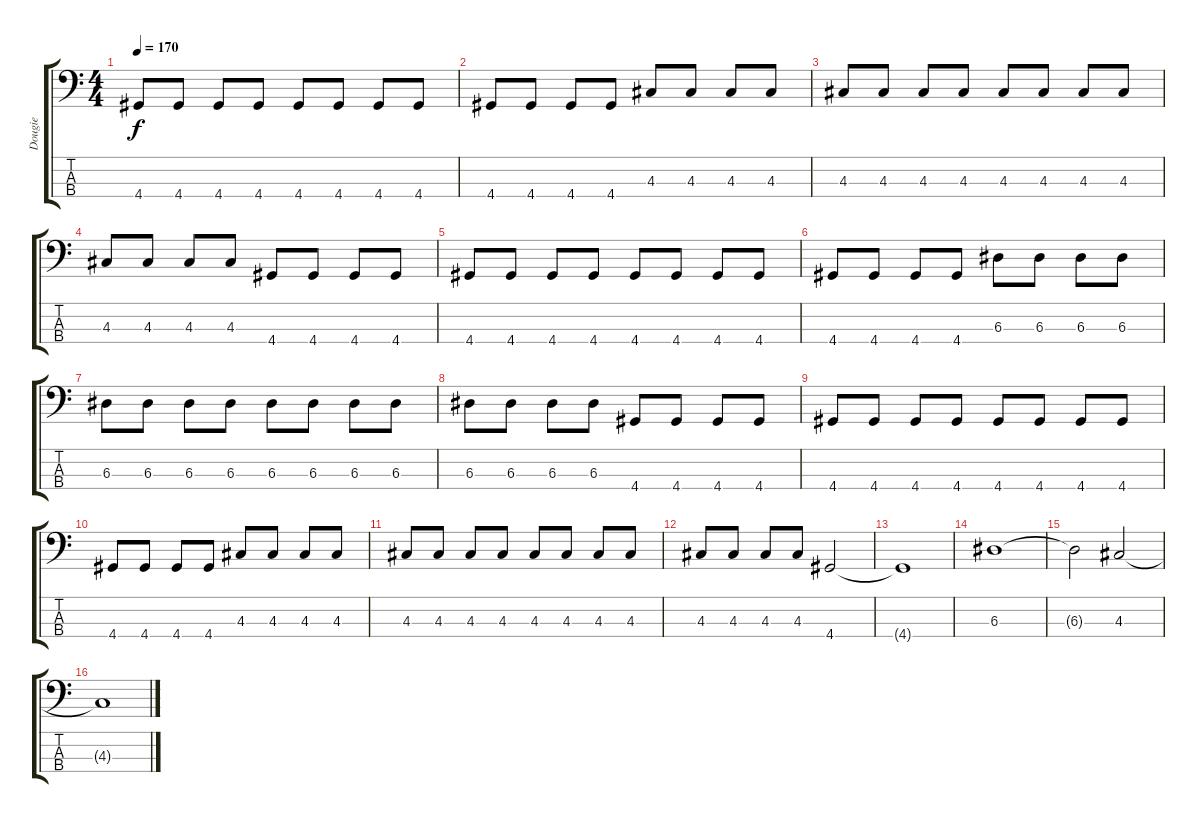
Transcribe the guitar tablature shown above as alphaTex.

\track ("Dougie" "Dougie") {instrument electricbasspick}
\staff {score tabs}
\tuning (G2 D2 A1 E1) {hide}
\ts (4 4)
\tempo 170
\clef f4
\ks c
4.4.8{dy f} 4.4.8 4.4.8 4.4.8 4.4.8 4.4.8 4.4.8 4.4.8 |
4.4.8 4.4.8 4.4.8 4.4.8 4.3.8 4.3.8 4.3.8 4.3.8 |
4.3.8 4.3.8 4.3.8 4.3.8 4.3.8 4.3.8 4.3.8 4.3.8 |
4.3.8 4.3.8 4.3.8 4.3.8 4.4.8 4.4.8 4.4.8 4.4.8 |
4.4.8 4.4.8 4.4.8 4.4.8 4.4.8 4.4.8 4.4.8 4.4.8 |
4.4.8 4.4.8 4.4.8 4.4.8 6.3.8 6.3.8 6.3.8 6.3.8 |
6.3.8 6.3.8 6.3.8 6.3.8 6.3.8 6.3.8 6.3.8 6.3.8 |
6.3.8 6.3.8 6.3.8 6.3.8 4.4.8 4.4.8 4.4.8 4.4.8 |
4.4.8 4.4.8 4.4.8 4.4.8 4.4.8 4.4.8 4.4.8 4.4.8 |
4.4.8 4.4.8 4.4.8 4.4.8 4.3.8 4.3.8 4.3.8 4.3.8 |
4.3.8 4.3.8 4.3.8 4.3.8 4.3.8 4.3.8 4.3.8 4.3.8 |
4.3.8 4.3.8 4.3.8 4.3.8 4.4.2 |
4.4{t}.1 |
6.3.1 |
6.3{t}.2 4.3.2 |
4.3{t}.1
